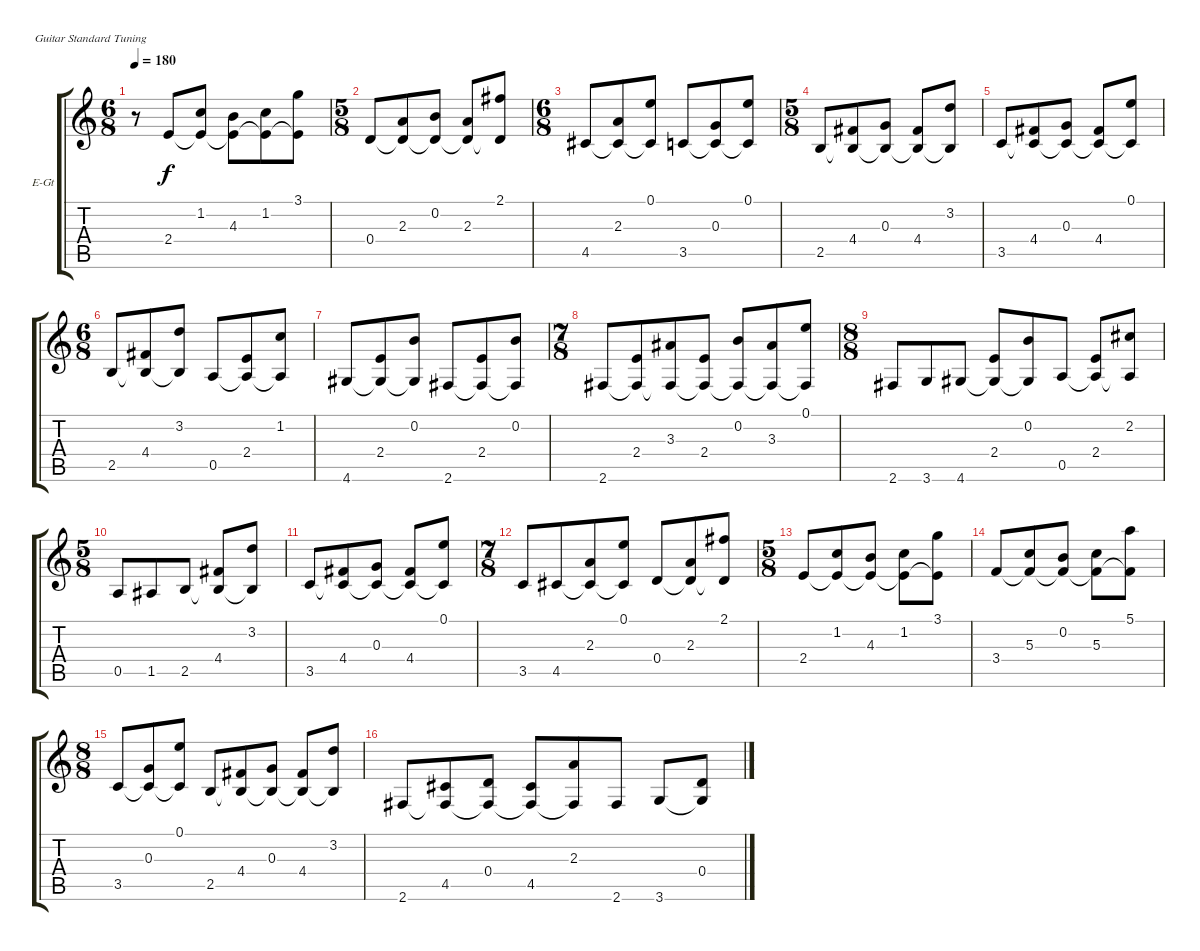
\bracketExtendMode groupsimilarinstruments
\firstSystemTrackNameOrientation horizontal
\otherSystemsTrackNameOrientation horizontal
\track ("Paco" "E-Gt") {instrument electricguitarclean}
\staff {score tabs}
\tuning (E4 B3 G3 D3 A2 E2)
\ts (6 8)
\tempo 180
\clef g2
\ks c
r.8{dy ff} 2.4.8{dy f} (1.2 2.4{t}).8 (4.3 2.4{t}).8 (1.2 2.4{t}).8 (3.1 2.4{t}).8 |
\ts (5 8)
0.4.8 (2.3 0.4{t}).8 (0.2 0.4{t}).8 (2.3 0.4{t}).8 (2.1 0.4{t}).8 |
\ts (6 8)
4.5.8 (2.3 4.5{t}).8 (0.1 4.5{t}).8 3.5.8 (0.3 3.5{t}).8 (0.1 3.5{t}).8 |
\ts (5 8)
2.5.8 (4.4 2.5{t}).8 (0.3 2.5{t}).8 (4.4 2.5{t}).8 (3.2 2.5{t}).8 |
3.5.8 (4.4 3.5{t}).8 (0.3 3.5{t}).8 (4.4 3.5{t}).8 (0.1 3.5{t}).8 |
\ts (6 8)
2.5.8 (4.4 2.5{t}).8 (3.2 2.5{t}).8 0.5.8 (2.4 0.5{t}).8 (1.2 0.5{t}).8 |
4.6.8 (2.4 4.6{t}).8 (0.2 4.6{t}).8 2.6.8 (2.4 2.6{t}).8 (0.2 2.6{t}).8 |
\ts (7 8)
2.6.8 (2.4 2.6{t}).8 (3.3 2.6{t}).8 (2.4 2.6{t}).8 (0.2 2.6{t}).8 (3.3 2.6{t}).8 (0.1 2.6{t}).8 |
\ts (8 8)
2.6.8 3.6.8 4.6.8 (2.4 4.6{t}).8 (0.2 4.6{t}).8 0.5.8 (2.4 0.5{t}).8 (2.2 0.5{t}).8 |
\ts (5 8)
0.5.8 1.5.8 2.5.8 (4.4 2.5{t}).8 (3.2 2.5{t}).8 |
3.5.8 (4.4 3.5{t}).8 (0.3 3.5{t}).8 (4.4 3.5{t}).8 (0.1 3.5{t}).8 |
\ts (7 8)
3.5.8 4.5.8 (2.3 4.5{t}).8 (0.1 4.5{t}).8 0.4.8 (2.3 0.4{t}).8 (2.1 0.4{t}).8 |
\ts (5 8)
2.4.8 (1.2 2.4{t}).8 (4.3 2.4{t}).8 (1.2 2.4{t}).8 (3.1 2.4{t}).8 |
3.4.8 (5.3 3.4{t}).8 (0.2 3.4{t}).8 (5.3 3.4{t}).8 (5.1 3.4{t}).8 |
\ts (8 8)
3.5.8 (0.3 3.5{t}).8 (0.1 3.5{t}).8 2.5.8 (4.4 2.5{t}).8 (0.3 2.5{t}).8 (4.4 2.5{t}).8 (3.2 2.5{t}).8 |
2.6.8 (4.5 2.6{t}).8 (0.4 2.6{t}).8 (4.5 2.6{t}).8 (2.3 2.6{t}).8 2.6.8 3.6.8 (0.4 3.6{t}).8
